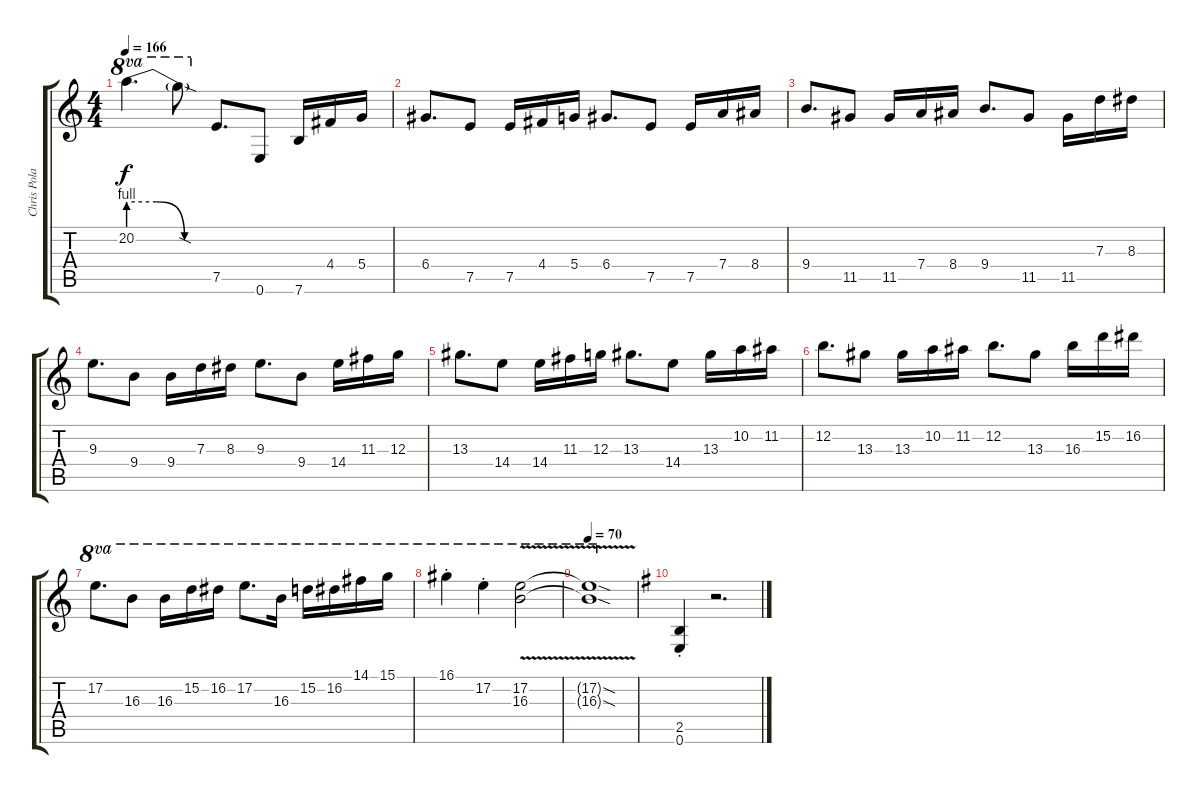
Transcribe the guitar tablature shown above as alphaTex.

\track ("Chris Poland" "Chris Pola") {instrument distortionguitar}
\staff {score tabs}
\tuning (E4 B3 G3 D3 A2 E2) {hide}
\ts (4 4)
\tempo 166
\clef g2
\ks c
20.2{be (custom 0 4 20 4 40 0 60 0) t}.4{d ot 8va dy f} 20.2{sod t}.8{ot 8va} 7.5.8{d} 0.6.8 7.6.16 4.4.16 5.4.16 |
6.4.8{d} 7.5.8 7.5.16 4.4.16 5.4.16 6.4.8{d} 7.5.8 7.5.16 7.4.16 8.4.16 |
9.4.8{d} 11.5.8 11.5.16 7.4.16 8.4.16 9.4.8{d} 11.5.8 11.5.16 7.3.16 8.3.16 |
9.3.8{d} 9.4.8 9.4.16 7.3.16 8.3.16 9.3.8{d} 9.4.8 14.4.16 11.3.16 12.3.16 |
13.3.8{d} 14.4.8 14.4.16 11.3.16 12.3.16 13.3.8{d} 14.4.8 13.3.16 10.2.16 11.2.16 |
12.2.8{d} 13.3.8 13.3.16 10.2.16 11.2.16 12.2.8{d} 13.3.8 16.3.16 15.2.16 16.2.16 |
17.2.8{d ot 8va} 16.3.8{ot 8va} 16.3.16{ot 8va} 15.2.16{ot 8va} 16.2.16{ot 8va} 17.2.8{d ot 8va} 16.3.16{ot 8va} 15.2.16{ot 8va} 16.2.16{ot 8va} 14.1.16{ot 8va} 15.1.16{ot 8va} |
16.1{st}.4{ot 8va} 17.2{st}.4{ot 8va} (17.2{v} 16.3{v}).2{ot 8va} |
\tempo 70
(17.2{sod t} 16.3{sod t}).1{ot 8va} |
\ks g
(2.5{st} 0.6{st}).4 r.2{d}
